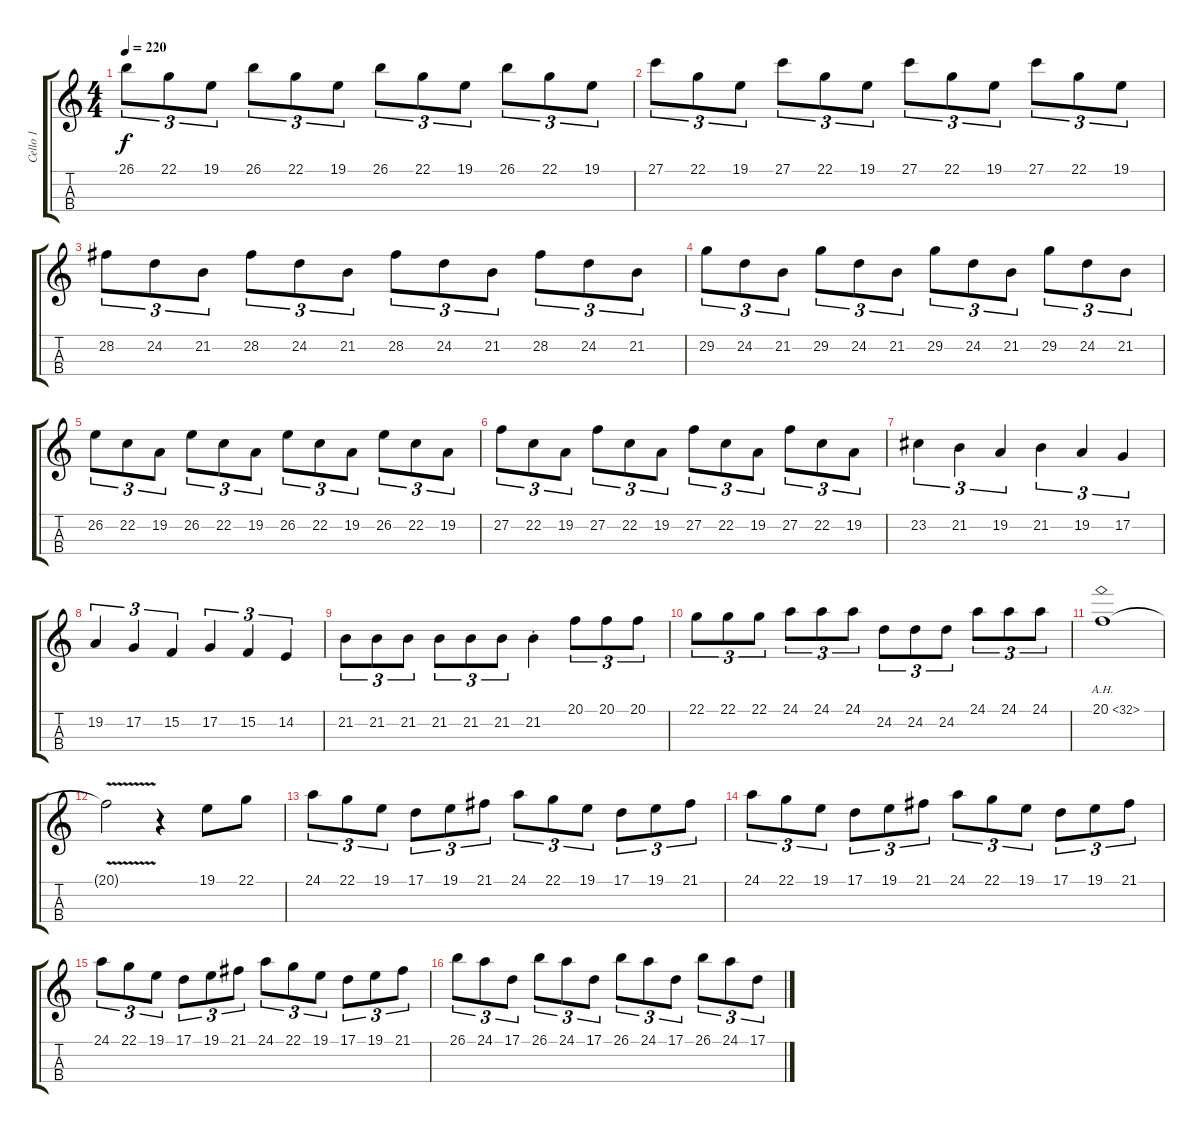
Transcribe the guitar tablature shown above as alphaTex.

\track ("Cello 1" "Cello 1") {instrument cello}
\staff {score tabs}
\tuning (A3 D3 G2 C2) {hide}
\ts (4 4)
\tempo 220
\clef g2
\ks c
26.1.8{tu (3 2) dy f} 22.1.8{tu (3 2)} 19.1.8{tu (3 2)} 26.1.8{tu (3 2)} 22.1.8{tu (3 2)} 19.1.8{tu (3 2)} 26.1.8{tu (3 2)} 22.1.8{tu (3 2)} 19.1.8{tu (3 2)} 26.1.8{tu (3 2)} 22.1.8{tu (3 2)} 19.1.8{tu (3 2)} |
27.1.8{tu (3 2)} 22.1.8{tu (3 2)} 19.1.8{tu (3 2)} 27.1.8{tu (3 2)} 22.1.8{tu (3 2)} 19.1.8{tu (3 2)} 27.1.8{tu (3 2)} 22.1.8{tu (3 2)} 19.1.8{tu (3 2)} 27.1.8{tu (3 2)} 22.1.8{tu (3 2)} 19.1.8{tu (3 2)} |
28.2.8{tu (3 2)} 24.2.8{tu (3 2)} 21.2.8{tu (3 2)} 28.2.8{tu (3 2)} 24.2.8{tu (3 2)} 21.2.8{tu (3 2)} 28.2.8{tu (3 2)} 24.2.8{tu (3 2)} 21.2.8{tu (3 2)} 28.2.8{tu (3 2)} 24.2.8{tu (3 2)} 21.2.8{tu (3 2)} |
29.2.8{tu (3 2)} 24.2.8{tu (3 2)} 21.2.8{tu (3 2)} 29.2.8{tu (3 2)} 24.2.8{tu (3 2)} 21.2.8{tu (3 2)} 29.2.8{tu (3 2)} 24.2.8{tu (3 2)} 21.2.8{tu (3 2)} 29.2.8{tu (3 2)} 24.2.8{tu (3 2)} 21.2.8{tu (3 2)} |
26.2.8{tu (3 2)} 22.2.8{tu (3 2)} 19.2.8{tu (3 2)} 26.2.8{tu (3 2)} 22.2.8{tu (3 2)} 19.2.8{tu (3 2)} 26.2.8{tu (3 2)} 22.2.8{tu (3 2)} 19.2.8{tu (3 2)} 26.2.8{tu (3 2)} 22.2.8{tu (3 2)} 19.2.8{tu (3 2)} |
27.2.8{tu (3 2)} 22.2.8{tu (3 2)} 19.2.8{tu (3 2)} 27.2.8{tu (3 2)} 22.2.8{tu (3 2)} 19.2.8{tu (3 2)} 27.2.8{tu (3 2)} 22.2.8{tu (3 2)} 19.2.8{tu (3 2)} 27.2.8{tu (3 2)} 22.2.8{tu (3 2)} 19.2.8{tu (3 2)} |
23.2.4{tu (3 2)} 21.2.4{tu (3 2)} 19.2.4{tu (3 2)} 21.2.4{tu (3 2)} 19.2.4{tu (3 2)} 17.2.4{tu (3 2)} |
19.2.4{tu (3 2)} 17.2.4{tu (3 2)} 15.2.4{tu (3 2)} 17.2.4{tu (3 2)} 15.2.4{tu (3 2)} 14.2.4{tu (3 2)} |
21.2.8{tu (3 2)} 21.2.8{tu (3 2)} 21.2.8{tu (3 2)} 21.2.8{tu (3 2)} 21.2.8{tu (3 2)} 21.2.8{tu (3 2)} 21.2{st}.4 20.1.8{tu (3 2)} 20.1.8{tu (3 2)} 20.1.8{tu (3 2)} |
22.1.8{tu (3 2)} 22.1.8{tu (3 2)} 22.1.8{tu (3 2)} 24.1.8{tu (3 2)} 24.1.8{tu (3 2)} 24.1.8{tu (3 2)} 24.2.8{tu (3 2)} 24.2.8{tu (3 2)} 24.2.8{tu (3 2)} 24.1.8{tu (3 2)} 24.1.8{tu (3 2)} 24.1.8{tu (3 2)} |
20.1{ah 12}.1 |
20.1{v t}.2 r.4 19.1.8 22.1.8 |
24.1.8{tu (3 2)} 22.1.8{tu (3 2)} 19.1.8{tu (3 2)} 17.1.8{tu (3 2)} 19.1.8{tu (3 2)} 21.1.8{tu (3 2)} 24.1.8{tu (3 2)} 22.1.8{tu (3 2)} 19.1.8{tu (3 2)} 17.1.8{tu (3 2)} 19.1.8{tu (3 2)} 21.1.8{tu (3 2)} |
24.1.8{tu (3 2)} 22.1.8{tu (3 2)} 19.1.8{tu (3 2)} 17.1.8{tu (3 2)} 19.1.8{tu (3 2)} 21.1.8{tu (3 2)} 24.1.8{tu (3 2)} 22.1.8{tu (3 2)} 19.1.8{tu (3 2)} 17.1.8{tu (3 2)} 19.1.8{tu (3 2)} 21.1.8{tu (3 2)} |
24.1.8{tu (3 2)} 22.1.8{tu (3 2)} 19.1.8{tu (3 2)} 17.1.8{tu (3 2)} 19.1.8{tu (3 2)} 21.1.8{tu (3 2)} 24.1.8{tu (3 2)} 22.1.8{tu (3 2)} 19.1.8{tu (3 2)} 17.1.8{tu (3 2)} 19.1.8{tu (3 2)} 21.1.8{tu (3 2)} |
26.1.8{tu (3 2)} 24.1.8{tu (3 2)} 17.1.8{tu (3 2)} 26.1.8{tu (3 2)} 24.1.8{tu (3 2)} 17.1.8{tu (3 2)} 26.1.8{tu (3 2)} 24.1.8{tu (3 2)} 17.1.8{tu (3 2)} 26.1.8{tu (3 2)} 24.1.8{tu (3 2)} 17.1.8{tu (3 2)}
